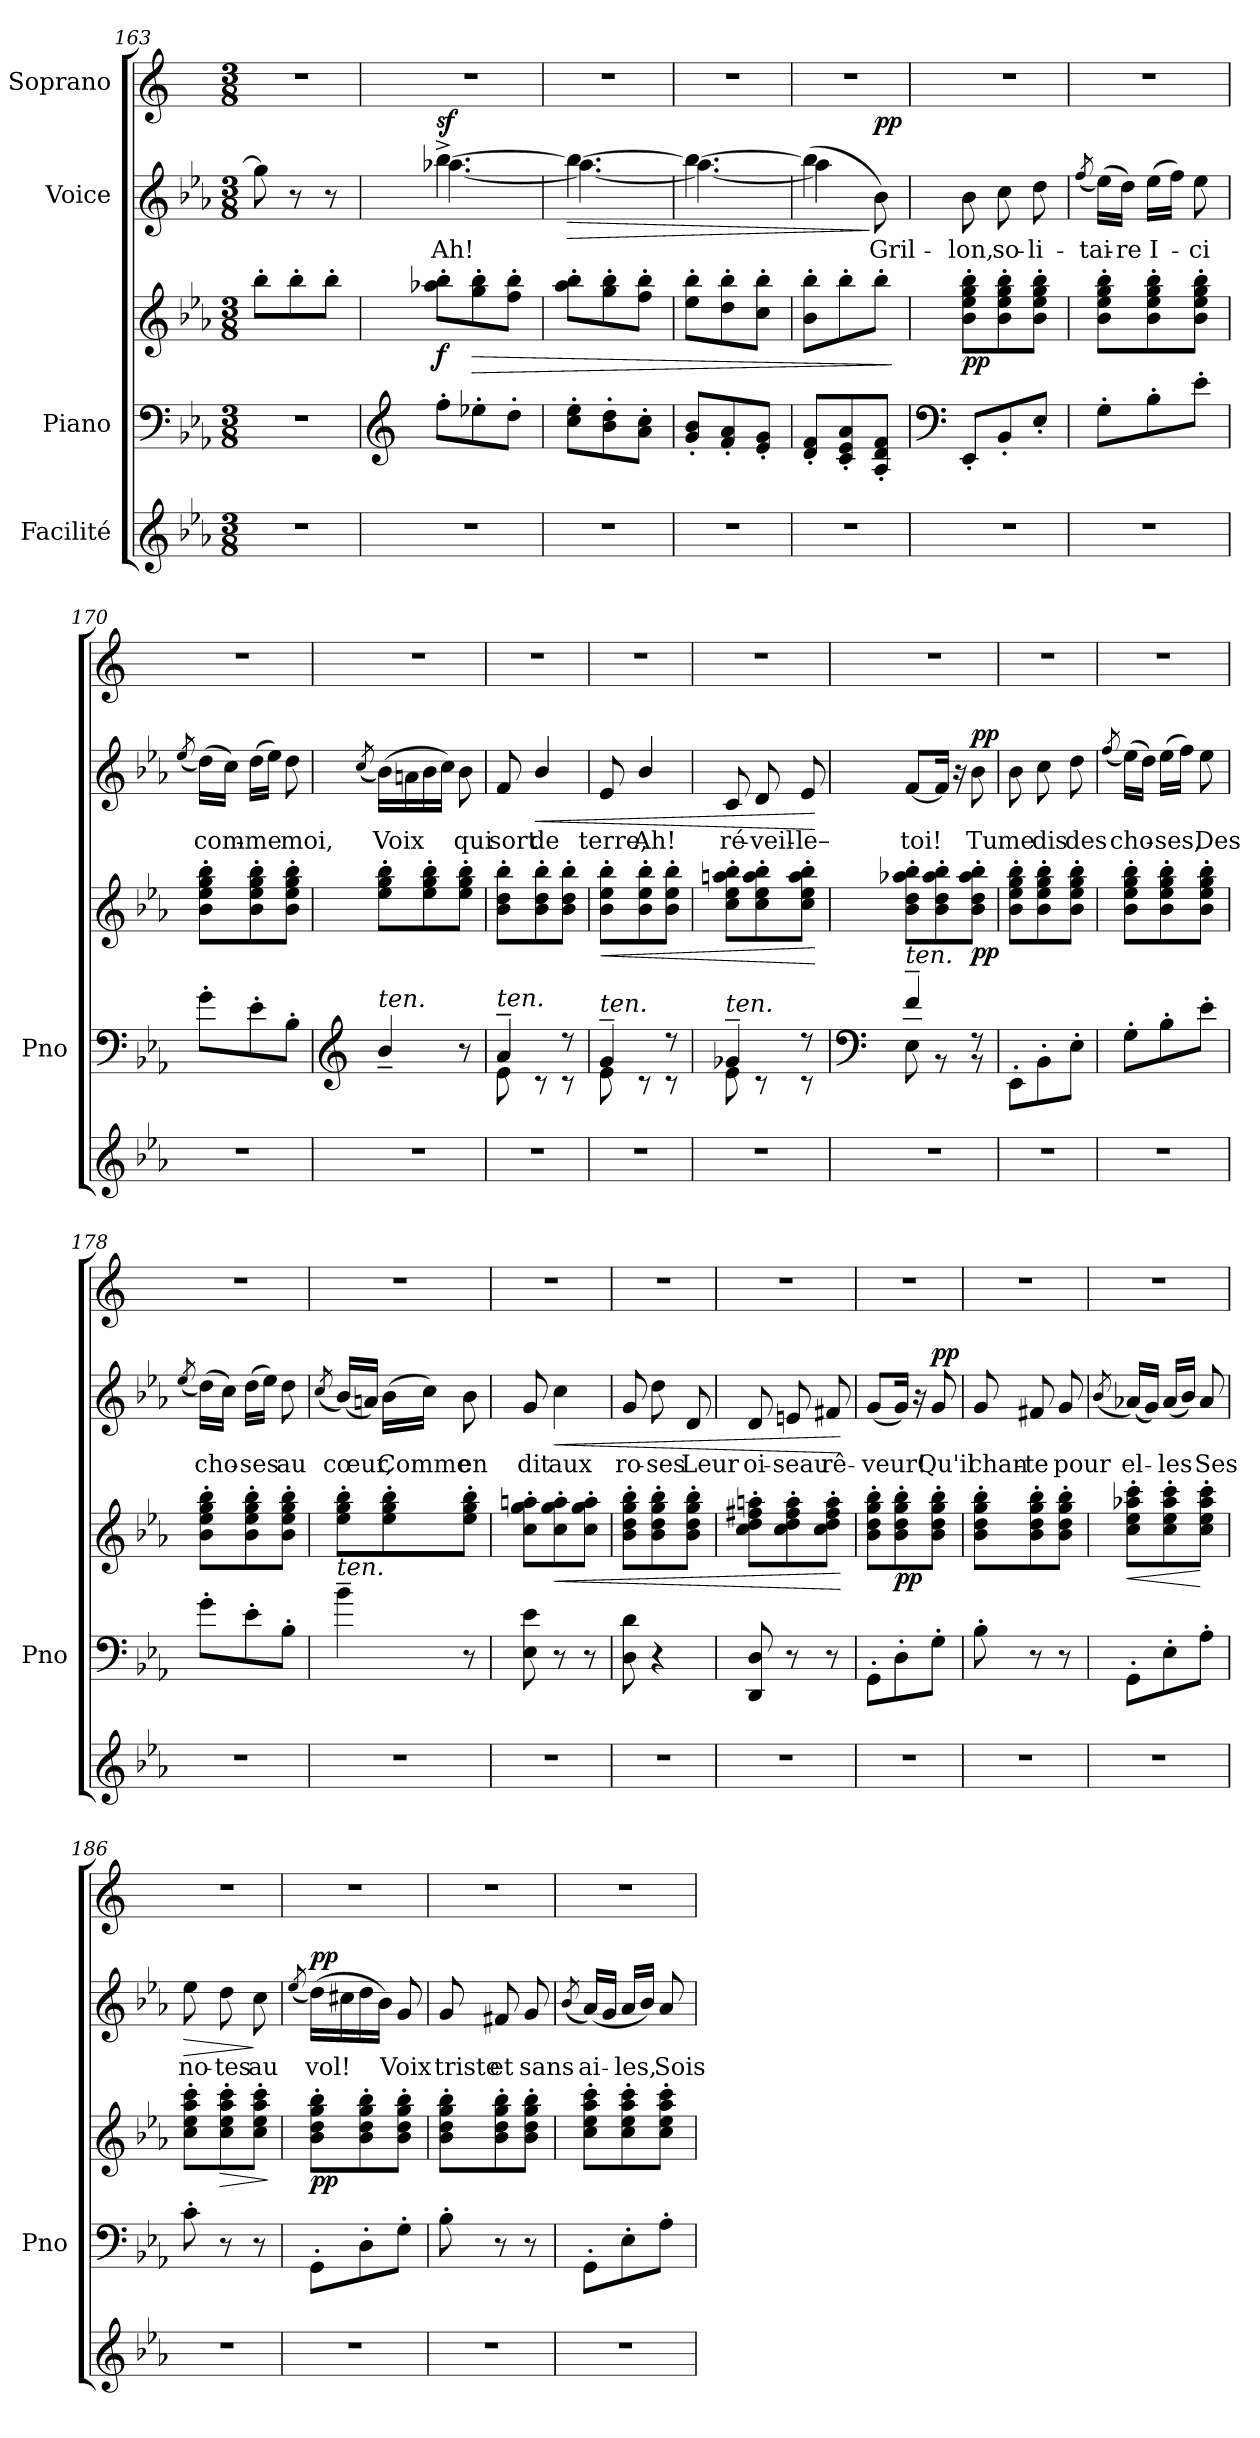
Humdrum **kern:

**kern	**kern	**kern	**dynam	**kern	**text	**dynam	**kern
*part4	*part3	*part3	*part3	*part2	*part2	*part2	*part1
*staff5	*staff4	*staff3	*staff3/4	*staff2	*staff2	*staff2	*staff1
*I"Facilité	*I"Piano	*	*	*I"Voice	*	*	*I"Soprano
*	*I'Pno	*	*	*	*	*	*
!!LO:PB:g=z
*clefG2	*clefF4	*clefG2	*	*clefG2	*	*	*clefG2
*k[b-e-a-]	*k[b-e-a-]	*k[b-e-a-]	*	*k[b-e-a-]	*	*	*k[]
*M3/8	*M3/8	*M3/8	*	*M3/8	*	*	*M3/8
=163	=163	=163	=163	=163	=163	=163	=163
4.r	4.r	8bb-'\L	.	8gg\]	.	.	4.r
.	.	8bb-'\	.	8r	.	.	.
.	.	8bb-'\J	.	8r	.	.	.
=164	=164	=164	=164	=164	=164	=164	=164
*	*clefG2	*	*	*	*	*	*
!	!	!	!LO:DY:b	!	!LO:LY:b	!LO:DY:a	!
*	*	*	*	*^	*	*	*
4.r	8ff'\L	8aa-X\' 8bb-\'L	f	[4.bb-^\	[4.aa-X!\	Ah!	sf	4.r
!	!	!	!LO:HP:b	!	!	!	!	!
.	8ee-X'\	8gg\' 8bb-\'	>	.	.	.	.	.
.	8dd'\J	8ff\' 8bb-\'J	.	.	.	.	.	.
=165	=165	=165	=165	=165	=165	=165	=165	=165
!	!	!	!	!	!	!	!LO:HP:b	!
4.r	8cc\' 8ee-\'L	8aa-\' 8bb-\'L	.	4.bb-\_	4.aa-!\_	.	>	4.r
.	8b-\' 8dd\'	8gg\' 8bb-\'	.	.	.	.	.	.
.	8a-\' 8cc\'J	8ff\' 8bb-\'J	.	.	.	.	.	.
=166	=166	=166	=166	=166	=166	=166	=166	=166
4.r	8g/' 8b-/'L	8ee-\' 8bb-\'L	.	4.bb-\_	4.aa-!\_	.	.	4.r
.	8f/' 8a-/'	8dd\' 8bb-\'	.	.	.	.	.	.
.	8e-/' 8g/'J	8cc\' 8bb-\'J	.	.	.	.	.	.
=167	=167	=167	=167	=167	=167	=167	=167	=167
4.r	8d/' 8f/'L	8b-\' 8bb-\'L	.	(>4bb-\]	4aa-!\]	.	.	4.r
.	8c/' 8e-/' 8a-/'	8bb-'\	.	.	.	.	.	.
!	!	!	!	!	!	!LO:LY:b	!LO:DY:n=1:a	!
.	8A-/' 8d/' 8f/'J	8bb-'\J	.	8b-\)	8ryy	Gril-	] pp	.
*	*	*	*	*v	*v	*	*	*
.	.	.	]	.	.	.	.
=168	=168	=168	=168	=168	=168	=168	=168
*	*clefF4	*	*	*	*	*	*
!	!	!	!LO:DY:b	!	!LO:LY:b	!	!
4.r	8EE-'/L	8b-\' 8ee-\' 8gg\' 8bb-\'L	pp	8b-\	-lon,	.	4.r
!	!	!	!	!	!LO:LY:b	!	!
.	8BB-'/	8b-\' 8ee-\' 8gg\' 8bb-\'	.	8cc\	so-	.	.
!	!	!	!	!	!LO:LY:b	!	!
.	8E-'/J	8b-\' 8ee-\' 8gg\' 8bb-\'J	.	8dd\	-li-	.	.
=169	=169	=169	=169	=169	=169	=169	=169
.	.	.	.	(8qff/	.	.	.
!	!	!	!	!	!LO:LY:b	!	!
4.r	8G'\L	8b-\' 8ee-\' 8gg\' 8bb-\'L	.	(16ee-\LL)	-tai-	.	4.r
!	!	!	!	!	!LO:LY:b	!	!
.	.	.	.	16dd\JJ)	-re	.	.
!	!	!	!	!	!LO:LY:b	!	!
.	8B-'\	8b-\' 8ee-\' 8gg\' 8bb-\'	.	(16ee-\LL	I-	.	.
.	.	.	.	16ff\JJ)	.	.	.
!	!	!	!	!	!LO:LY:b	!	!
.	8e-'\J	8b-\' 8ee-\' 8gg\' 8bb-\'J	.	8ee-\	-ci	.	.
=170	=170	=170	=170	=170	=170	=170	=170
.	.	.	.	(8qee-/	.	.	.
!	!	!	!	!	!LO:LY:b	!	!
4.r	8g'\L	8b-\' 8ee-\' 8gg\' 8bb-\'L	.	(16dd\LL)	com-	.	4.r
.	.	.	.	16cc\JJ)	.	.	.
!	!	!	!	!	!LO:LY:b	!	!
.	8e-'\	8b-\' 8ee-\' 8gg\' 8bb-\'	.	(16dd\LL	-me	.	.
.	.	.	.	16ee-\JJ)	.	.	.
!	!	!	!	!	!LO:LY:b	!	!
.	8B-'\J	8b-\' 8ee-\' 8gg\' 8bb-\'J	.	8dd\	moi,	.	.
!!LO:LB:g=z
=171	=171	=171	=171	=171	=171	=171	=171
*	*clefG2	*	*	*	*	*	*
.	.	.	.	(8qcc/	.	.	.
!	!LO:TX:a:i:t=ten.	!	!	!	!	!	!
!	!	!	!	!	!LO:LY:b	!	!
4.r	4b-~/	8ee-\' 8gg\' 8bb-\'L	.	(16b-\LL)	Voix	.	4.r
.	.	.	.	16an\	.	.	.
.	.	8ee-\' 8gg\' 8bb-\'	.	16b-\	.	.	.
.	.	.	.	16cc\JJ)	.	.	.
!	!	!	!	!	!LO:LY:b	!	!
.	8r	8ee-\' 8gg\' 8bb-\'J	.	8b-\	qui	.	.
=172	=172	=172	=172	=172	=172	=172	=172
*	*^	*	*	*	*	*	*
!	!LO:TX:a:i:t=ten.	!	!	!	!	!	!	!
!	!	!	!	!	!	!LO:LY:b	!	!
4.r	4a-~/	8e-\	8b-\' 8dd\' 8bb-\'L	.	8f/	sort	.	4.r
!	!	!	!	!	!	!LO:LY:b	!LO:HP:b	!
.	.	8r	8b-\' 8dd\' 8bb-\'	.	4b-/	de	<	.
.	8r	8r	8b-\' 8dd\' 8bb-\'J	.	.	.	.	.
=173	=173	=173	=173	=173	=173	=173	=173	=173
!	!LO:TX:a:i:t=ten.	!	!	!	!	!	!	!
!	!	!	!	!LO:HP:b	!	!LO:LY:b	!	!
4.r	4g~/	8e-\	8b-\' 8ee-\' 8bb-\'L	<	8e-/	terre,	.	4.r
!	!	!	!	!	!	!LO:LY:b	!	!
.	.	8r	8b-\' 8ee-\' 8bb-\'	.	4b-/	Ah!	.	.
.	8r	8r	8b-\' 8ee-\' 8bb-\'J	.	.	.	.	.
=174	=174	=174	=174	=174	=174	=174	=174	=174
!	!LO:TX:a:i:t=ten.	!	!	!	!	!	!	!
!	!	!	!	!	!	!LO:LY:b	!	!
4.r	4g-X~/	8e-\	8cc\' 8ee-\' 8aan\' 8bb-\'L	.	8c/	ré-	.	4.r
!	!	!	!	!	!	!LO:LY:b	!	!
.	.	8r	8cc\' 8ee-\' 8aa\' 8bb-\'	.	8d/	-veil-	.	.
!	!	!	!	!	!	!LO:LY:b	!	!
.	8r	8r	8cc\' 8ee-\' 8aa\' 8bb-\'J	.	8e-/	-le–	.	.
*	*v	*v	*	*	*	*	*	*
.	.	.	[	.	.	[	.
=175	=175	=175	=175	=175	=175	=175	=175
*	*clefF4	*	*	*	*	*	*
*	*^	*	*	*	*	*	*
!	!LO:TX:a:i:t=ten.	!	!	!	!	!	!	!
!	!	!	!	!	!	!LO:LY:b	!	!
4.r	4f~/	8E-\	8b-\' 8dd\' 8aa-X\' 8bb-\'L	.	[8f/L	toi!	.	4.r
.	.	8r	8b-\' 8dd\' 8aa-\' 8bb-\'	.	16f/Jk]	.	.	.
.	.	.	.	.	16r	.	.	.
!	!	!	!	!LO:DY:b	!	!LO:LY:b	!LO:DY:a	!
.	8r	8r	8b-\' 8dd\' 8aa-\' 8bb-\'J	pp	8b-\	Tu	pp	.
=176	=176	=176	=176	=176	=176	=176	=176	=176
!	!	!	!	!	!	!LO:LY:b	!	!
*	*v	*v	*	*	*	*	*	*
4.r	8EE-'\L	8b-\' 8ee-\' 8gg\' 8bb-\'L	.	8b-\	me	.	4.r
!	!	!	!	!	!LO:LY:b	!	!
.	8BB-'\	8b-\' 8ee-\' 8gg\' 8bb-\'	.	8cc\	dis	.	.
!	!	!	!	!	!LO:LY:b	!	!
.	8E-'\J	8b-\' 8ee-\' 8gg\' 8bb-\'J	.	8dd\	des	.	.
=177	=177	=177	=177	=177	=177	=177	=177
.	.	.	.	(8qff/	.	.	.
!	!	!	!	!	!LO:LY:b	!	!
4.r	8G'\L	8b-\' 8ee-\' 8gg\' 8bb-\'L	.	(16ee-\LL)	cho-	.	4.r
.	.	.	.	16dd\JJ)	.	.	.
!	!	!	!	!	!LO:LY:b	!	!
.	8B-'\	8b-\' 8ee-\' 8gg\' 8bb-\'	.	(16ee-\LL	-ses,	.	.
.	.	.	.	16ff\JJ)	.	.	.
!	!	!	!	!	!LO:LY:b	!	!
.	8e-'\J	8b-\' 8ee-\' 8gg\' 8bb-\'J	.	8ee-\	Des	.	.
!!LO:LB:g=z
=178	=178	=178	=178	=178	=178	=178	=178
.	.	.	.	(8qee-/	.	.	.
!	!	!	!	!	!LO:LY:b	!	!
4.r	8g'\L	8b-\' 8ee-\' 8gg\' 8bb-\'L	.	(16dd\LL)	cho-	.	4.r
.	.	.	.	16cc\JJ)	.	.	.
!	!	!	!	!	!LO:LY:b	!	!
.	8e-'\	8b-\' 8ee-\' 8gg\' 8bb-\'	.	(16dd\LL	-ses	.	.
.	.	.	.	16ee-\JJ)	.	.	.
!	!	!	!	!	!LO:LY:b	!	!
.	8B-'\J	8b-\' 8ee-\' 8gg\' 8bb-\'J	.	8dd\	au	.	.
=179	=179	=179	=179	=179	=179	=179	=179
.	.	.	.	(8qcc/	.	.	.
!	!LO:TX:a:i:t=ten.	!	!	!	!	!	!
!	!	!	!	!	!LO:LY:b	!	!
4.r	4b-~\	8ee-\' 8gg\' 8bb-\'L	.	(16b-/LL)	cœur,	.	4.r
.	.	.	.	16an/JJ)	.	.	.
!	!	!	!	!	!LO:LY:b	!	!
.	.	8ee-\' 8gg\' 8bb-\'	.	(16b-\LL	Comme	.	.
.	.	.	.	16cc\JJ)	.	.	.
!	!	!	!	!	!LO:LY:b	!	!
.	8r	8ee-\' 8gg\' 8bb-\'J	.	8b-\	en	.	.
=180	=180	=180	=180	=180	=180	=180	=180
!	!	!	!	!	!LO:LY:b	!	!
4.r	8E-\ 8e-\	8cc\' 8gg\' 8aan\'L	.	8g/	dit	.	4.r
!	!	!	!LO:HP:b	!	!LO:LY:b	!LO:HP:b	!
.	8r	8cc\' 8gg\' 8aa\'	<	4cc\	aux	<	.
.	8r	8cc\' 8gg\' 8aa\'J	.	.	.	.	.
=181	=181	=181	=181	=181	=181	=181	=181
!	!	!	!	!	!LO:LY:b	!	!
4.r	8D\ 8d\	8b-\' 8dd\' 8gg\' 8bb-\'L	.	8g/	ro-	.	4.r
!	!	!	!	!	!LO:LY:b	!	!
.	4r	8b-\' 8dd\' 8gg\' 8bb-\'	.	8dd\	-ses	.	.
!	!	!	!	!	!LO:LY:b	!	!
.	.	8b-\' 8dd\' 8gg\' 8bb-\'J	.	8d/	Leur	.	.
=182	=182	=182	=182	=182	=182	=182	=182
!	!	!	!	!	!LO:LY:b	!	!
4.r	8DD/ 8D/	8cc\' 8dd\' 8ff#X\' 8aan\'L	.	8d/	oi-	.	4.r
!	!	!	!	!	!LO:LY:b	!	!
.	8r	8cc\' 8dd\' 8ff#\' 8aa\'	.	8en/	-seau	.	.
!	!	!	!	!	!LO:LY:b	!	!
.	8r	8cc\' 8dd\' 8ff#\' 8aa\'J	.	8f#X/	rê-	.	.
.	.	.	[	.	.	[	.
=183	=183	=183	=183	=183	=183	=183	=183
!	!	!	!	!	!LO:LY:b	!	!
4.r	8GG'\L	8b-\' 8dd\' 8gg\' 8bb-\'L	.	(8g/L	-veur!	.	4.r
!	!	!	!LO:DY:b	!	!	!	!
.	8D'\	8b-\' 8dd\' 8gg\' 8bb-\'	pp	16g/Jk)	.	.	.
.	.	.	.	16r	.	.	.
!	!	!	!	!	!LO:LY:b	!LO:DY:a	!
.	8G'\J	8b-\' 8dd\' 8gg\' 8bb-\'J	.	8g/	Qu'il	pp	.
=184	=184	=184	=184	=184	=184	=184	=184
!	!	!	!	!	!LO:LY:b	!	!
4.r	8B-'\	8b-\' 8dd\' 8gg\' 8bb-\'L	.	8g/	chan-	.	4.r
!	!	!	!	!	!LO:LY:b	!	!
.	8r	8b-\' 8dd\' 8gg\' 8bb-\'	.	8f#X/	-te	.	.
!	!	!	!	!	!LO:LY:b	!	!
.	8r	8b-\' 8dd\' 8gg\' 8bb-\'J	.	8g/	pour	.	.
!!LO:LB:g=z
=185	=185	=185	=185	=185	=185	=185	=185
.	.	.	.	(8qb-/	.	.	.
!	!	!	!LO:HP:b	!	!LO:LY:b	!	!
4.r	8GG'\L	8cc\' 8ee-\' 8aa-X\' 8ccc\'L	<	(16a-X/LL)	el-	.	4.r
.	.	.	.	16g/JJ)	.	.	.
!	!	!	!	!	!LO:LY:b	!	!
.	8E-'\	8cc\' 8ee-\' 8aa-\' 8ccc\'	.	(16a-/LL	-les	.	.
.	.	.	.	16b-/JJ)	.	.	.
!	!	!	!LO:DY:n=1:b	!	!LO:LY:b	!	!
.	8A-'\J	8cc\' 8ee-\' 8aa-\' 8ccc\'J	[ other-dynamics	8a-/	Ses	.	.
=186	=186	=186	=186	=186	=186	=186	=186
!	!	!	!	!	!LO:LY:b	!LO:HP:b	!
!	!	!	!	!	!	!LO:DY:n=1:a	!
4.r	8c'\	8cc\' 8ee-\' 8aa-\' 8ccc\'L	.	8ee-\	no-	> other-dynamics	4.r
!	!	!	!LO:HP:b	!	!LO:LY:b	!	!
.	8r	8cc\' 8ee-\' 8aa-\' 8ccc\'	>	8dd\	-tes	.	.
!	!	!	!	!	!LO:LY:b	!	!
.	8r	8cc\' 8ee-\' 8aa-\' 8ccc\'J	.	8cc\	au	]	.
.	.	.	]	.	.	.	.
=187	=187	=187	=187	=187	=187	=187	=187
.	.	.	.	(8qee-/	.	.	.
!	!	!	!LO:DY:b	!	!LO:LY:b	!LO:DY:a	!
4.r	8GG'\L	8b-\' 8dd\' 8gg\' 8bb-\'L	pp	(16dd\LL)	vol!	pp	4.r
.	.	.	.	16cc#X\	.	.	.
.	8D'\	8b-\' 8dd\' 8gg\' 8bb-\'	.	16dd\	.	.	.
.	.	.	.	16b-\JJ)	.	.	.
!	!	!	!	!	!LO:LY:b	!	!
.	8G'\J	8b-\' 8dd\' 8gg\' 8bb-\'J	.	8g/	Voix	.	.
=188	=188	=188	=188	=188	=188	=188	=188
!	!	!	!	!	!LO:LY:b	!	!
4.r	8B-'\	8b-\' 8dd\' 8gg\' 8bb-\'L	.	8g/	triste	.	4.r
!	!	!	!	!	!LO:LY:b	!	!
.	8r	8b-\' 8dd\' 8gg\' 8bb-\'	.	8f#X/	et	.	.
!	!	!	!	!	!LO:LY:b	!	!
.	8r	8b-\' 8dd\' 8gg\' 8bb-\'J	.	8g/	sans	.	.
=189	=189	=189	=189	=189	=189	=189	=189
.	.	.	.	(8qb-/	.	.	.
!	!	!	!	!	!LO:LY:b	!	!
4.r	8GG'\L	8cc\' 8ee-\' 8aa-\' 8ccc\'L	.	(16a-/LL)	ai-	.	4.r
.	.	.	.	16g/JJ	.	.	.
!	!	!	!	!	!LO:LY:b	!	!
.	8E-'\	8cc\' 8ee-\' 8aa-\' 8ccc\'	.	16a-/LL	-les,	.	.
.	.	.	.	16b-/JJ)	.	.	.
!	!	!	!	!	!LO:LY:b	!	!
.	8A-'\J	8cc\' 8ee-\' 8aa-\' 8ccc\'J	.	8a-/	Sois	.	.
=	=	=	=	=	=	=	=
*-	*-	*-	*-	*-	*-	*-	*-
